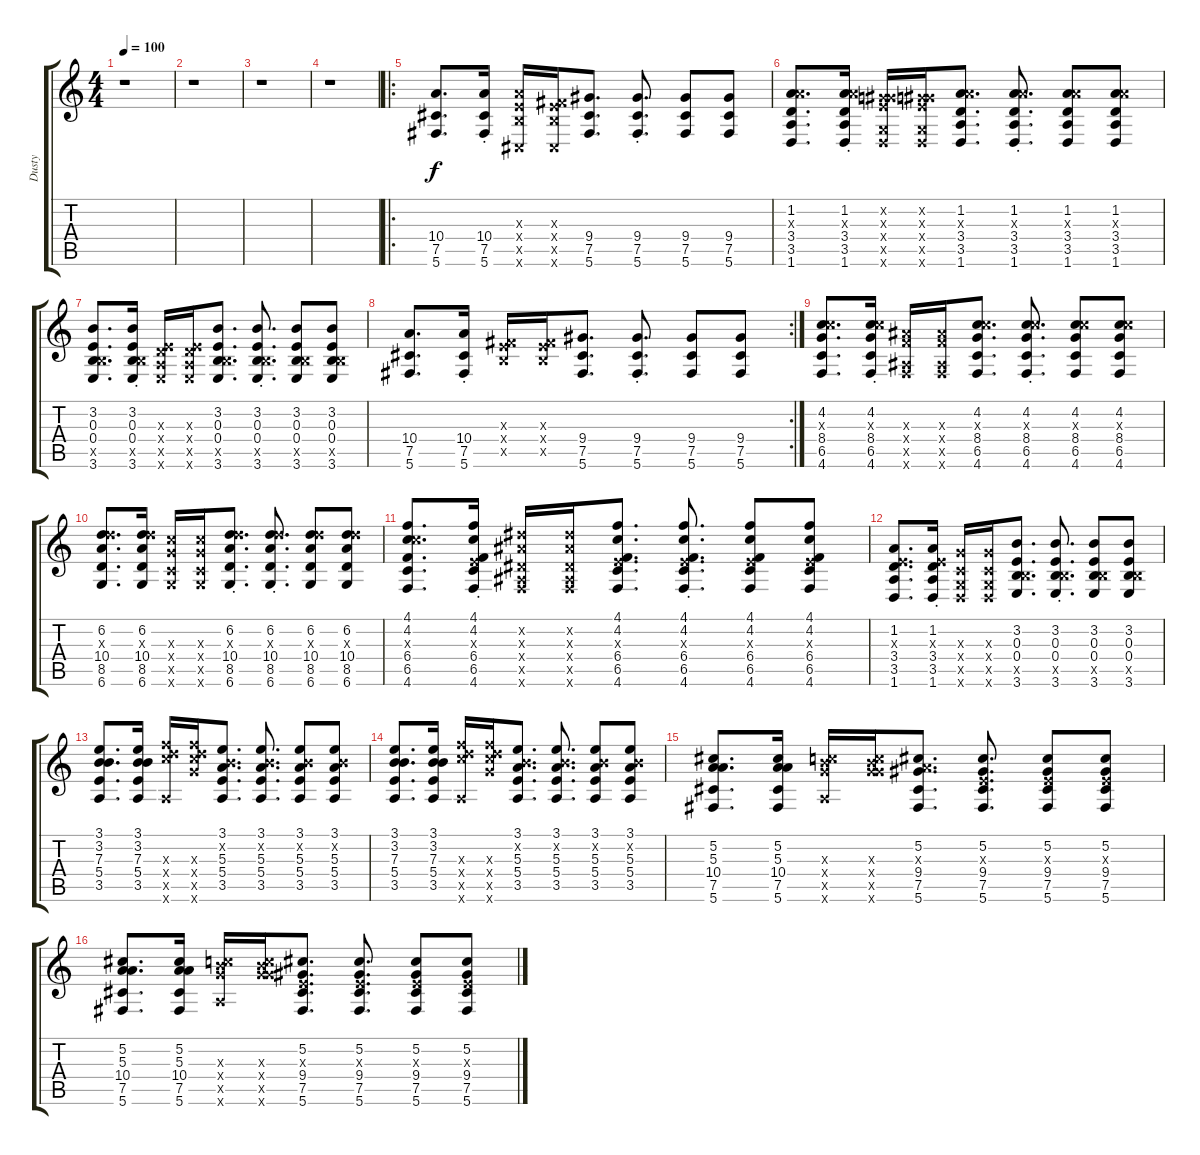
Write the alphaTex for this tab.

\track ("Dusty" "Dusty") {instrument overdrivenguitar}
\staff {score tabs}
\tuning (Db4 Ab3 E3 B2 Gb2 Db2) {hide}
\ts (4 4)
\tempo 100
\clef g2
\ks c
r.1{dy f} |
r.1 |
r.1 |
r.1 |
\ro
(10.4 7.5 5.6).8{d volume 13 balance 2} (10.4{st} 7.5{st} 5.6{st}).16 (0.3{x} 10.4{x} 5.5{x} 0.6{x}).16 (0.3{x} 7.4{x} 5.5{x} 0.6{x}).16 (9.4 7.5 5.6).8{d} (9.4{st} 7.5{st} 5.6{st}).8{d} (9.4 7.5 5.6).8 (9.4 7.5 5.6).8 |
(1.2 5.3{x} 3.4 3.5 1.6).8{d} (1.2 5.3{x} 3.4{st} 3.5{st} 1.6{st}).16 (0.2{x} 3.3{x} 5.4{x} 1.5{x} 1.6{x}).16 (0.2{x} 3.3{x} 5.4{x} 1.5{x} 1.6{x}).16 (1.2 5.3{x} 3.4 3.5 1.6).8{d} (1.2{st} 5.3{x} 3.4{st} 3.5{st} 1.6{st}).8{d} (1.2 5.3{x} 3.4 3.5 1.6).8 (1.2 5.3{x} 3.4 3.5 1.6).8 |
(3.2 0.3 0.4 5.5{x} 3.6).8{d} (3.2{st} 0.3{st} 0.4{st} 5.5{x} 3.6{st}).16 (0.3{x} 3.4{x} 3.5{x} 3.6{x}).16 (0.3{x} 3.4{x} 3.5{x} 3.6{x}).16 (3.2 0.3 0.4 5.5{x} 3.6).8{d} (3.2{st} 0.3{st} 0.4{st} 5.5{st x} 3.6{st}).8{d} (3.2 0.3 0.4 5.5{x} 3.6).8 (3.2 0.3 0.4 5.5{x} 3.6).8 |
\rc 2
(10.4 7.5 5.6).8{d} (10.4{st} 7.5{st} 5.6{st}).16 (0.3{x} 7.4{x} 5.5{x}).16 (0.3{x} 7.4{x} 5.5{x}).16 (9.4 7.5 5.6).8{d} (9.4{st} 7.5{st} 5.6{st}).8{d} (9.4 7.5 5.6).8 (9.4 7.5 5.6).8 |
(4.2 8.3{x} 8.4 6.5 4.6).8{d} (4.2 8.3{st x} 8.4{st} 6.5 4.6{st}).16 (6.3{x} 6.4{x} 4.5{x} 4.6{x}).16 (6.3{x} 6.4{x} 4.5{x} 4.6{x}).16 (4.2 8.3{x} 8.4 6.5 4.6).8{d} (4.2{st} 8.3{st x} 8.4{st} 6.5{st} 4.6{st}).8{d} (4.2 8.3{x} 8.4 6.5 4.6).8 (4.2 8.3{x} 8.4 6.5 4.6).8 |
(6.2 10.3{x} 10.4 8.5 6.6).8{d} (6.2 10.3{x} 10.4 8.5 6.6).16 (8.3{x} 8.4{x} 6.5{x} 6.6{x}).16 (8.3{x} 8.4{x} 6.5{x} 6.6{x}).16 (6.2 10.3{st x} 10.4{st} 8.5{st} 6.6{st}).8{d} (6.2{st} 10.3{st x} 10.4{st} 8.5{st} 6.6{st}).8{d} (6.2 10.3{x} 10.4 8.5 6.6).8 (6.2 10.3{x} 10.4 8.5 6.6).8 |
(4.1 4.2 8.3{x} 6.4 6.5 4.6).8{d} (4.1{st} 4.2{st} 0.3{x} 6.4{st} 6.5{st} 4.6{st}).16 (7.2{x} 6.3{x} 4.4{x} 4.5{x} 4.6{x}).16 (7.2{x} 6.3{x} 4.4{x} 4.5{x} 4.6{x}).16 (4.1 4.2 0.3{x} 6.4 6.5 4.6).8{d} (4.1{st} 4.2{st} 0.3{x} 6.4{st} 6.5{st} 4.6{st}).8{d} (4.1 4.2 0.3{x} 6.4 6.5 4.6).8 (4.1 4.2 0.3{x} 6.4 6.5 4.6).8 |
(1.2 0.3{x} 3.4 3.5 1.6).8{d} (1.2{st} 0.3{x} 3.4{st} 3.5{st} 1.6{st}).16 (3.3{x} 1.4{x} 1.5{x} 1.6{x}).16 (3.3{x} 1.4{x} 1.5{x} 1.6{x}).16 (3.2 0.3 0.4 5.5{x} 3.6).8{d} (3.2{st} 0.3{st} 0.4{st} 5.5{st x} 3.6{st}).8{d} (3.2 0.3 0.4 5.5{x} 3.6).8 (3.2 0.3 0.4 5.5{x} 3.6).8 |
(3.1 3.2 7.3 5.4 3.5).8{d} (3.1 3.2 7.3 5.4 3.5).16 (10.3{x} 18.4{x} 18.5{x} 8.6{x}).16 (10.3{x} 18.4{x} 18.5{x} 18.6{x}).16 (3.1 3.2{x} 5.3 5.4 3.5).8{d} (3.1 3.2{x} 5.3 5.4 3.5).8{d} (3.1 3.2{x} 5.3 5.4 3.5).8 (3.1 3.2{x} 5.3 5.4 3.5).8 |
(3.1 3.2 7.3 5.4 3.5).8{d} (3.1 3.2 7.3 5.4 3.5).16 (10.3{x} 18.4{x} 18.5{x} 8.6{x}).16 (10.3{x} 18.4{x} 18.5{x} 18.6{x}).16 (3.1 3.2{x} 5.3 5.4 3.5).8{d} (3.1 3.2{x} 5.3 5.4 3.5).8{d} (3.1 3.2{x} 5.3 5.4 3.5).8 (3.1 3.2{x} 5.3 5.4 3.5).8 |
(5.2 5.3 10.4 7.5 5.6).8{d} (5.2 5.3 10.4 7.5 5.6).16 (7.3{x} 8.4{x} 18.5{x} 8.6{x}).16 (7.3{x} 8.4{x} 18.5{x} 18.6{x}).16 (5.2 5.3{x} 9.4 7.5 5.6).8{d} (5.2 0.3{x} 9.4 7.5 5.6).8{d} (5.2 0.3{x} 9.4 7.5 5.6).8 (5.2 0.3{x} 9.4 7.5 5.6).8 |
(5.2 5.3 10.4 7.5 5.6).8{d} (5.2 5.3 10.4 7.5 5.6).16 (7.3{x} 8.4{x} 18.5{x} 8.6{x}).16 (7.3{x} 8.4{x} 18.5{x} 18.6{x}).16 (5.2 0.3{x} 9.4 7.5 5.6).8{d} (5.2 0.3{x} 9.4 7.5 5.6).8{d} (5.2 0.3{x} 9.4 7.5 5.6).8 (5.2 0.3{x} 9.4 7.5 5.6).8
